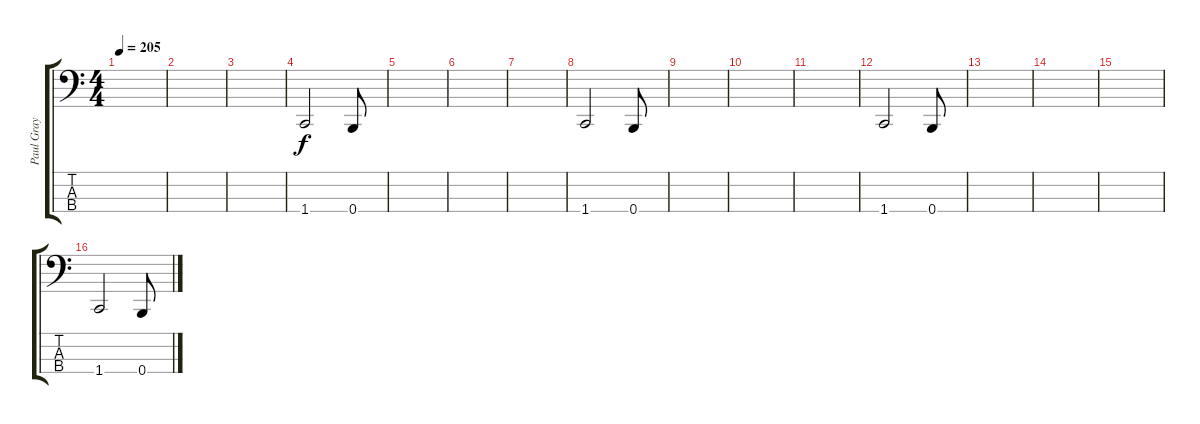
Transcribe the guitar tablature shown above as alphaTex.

\track ("Paul Gray" "Paul Gray") {instrument electricbassfinger}
\staff {score tabs}
\tuning (E2 B1 Gb1 B0) {hide}
\ts (4 4)
\tempo 205
\clef f4
\ks c
|
|
|
1.4.2 0.4.8 |
|
|
|
1.4.2 0.4.8 |
|
|
|
1.4.2 0.4.8 |
|
|
|
1.4.2 0.4.8
